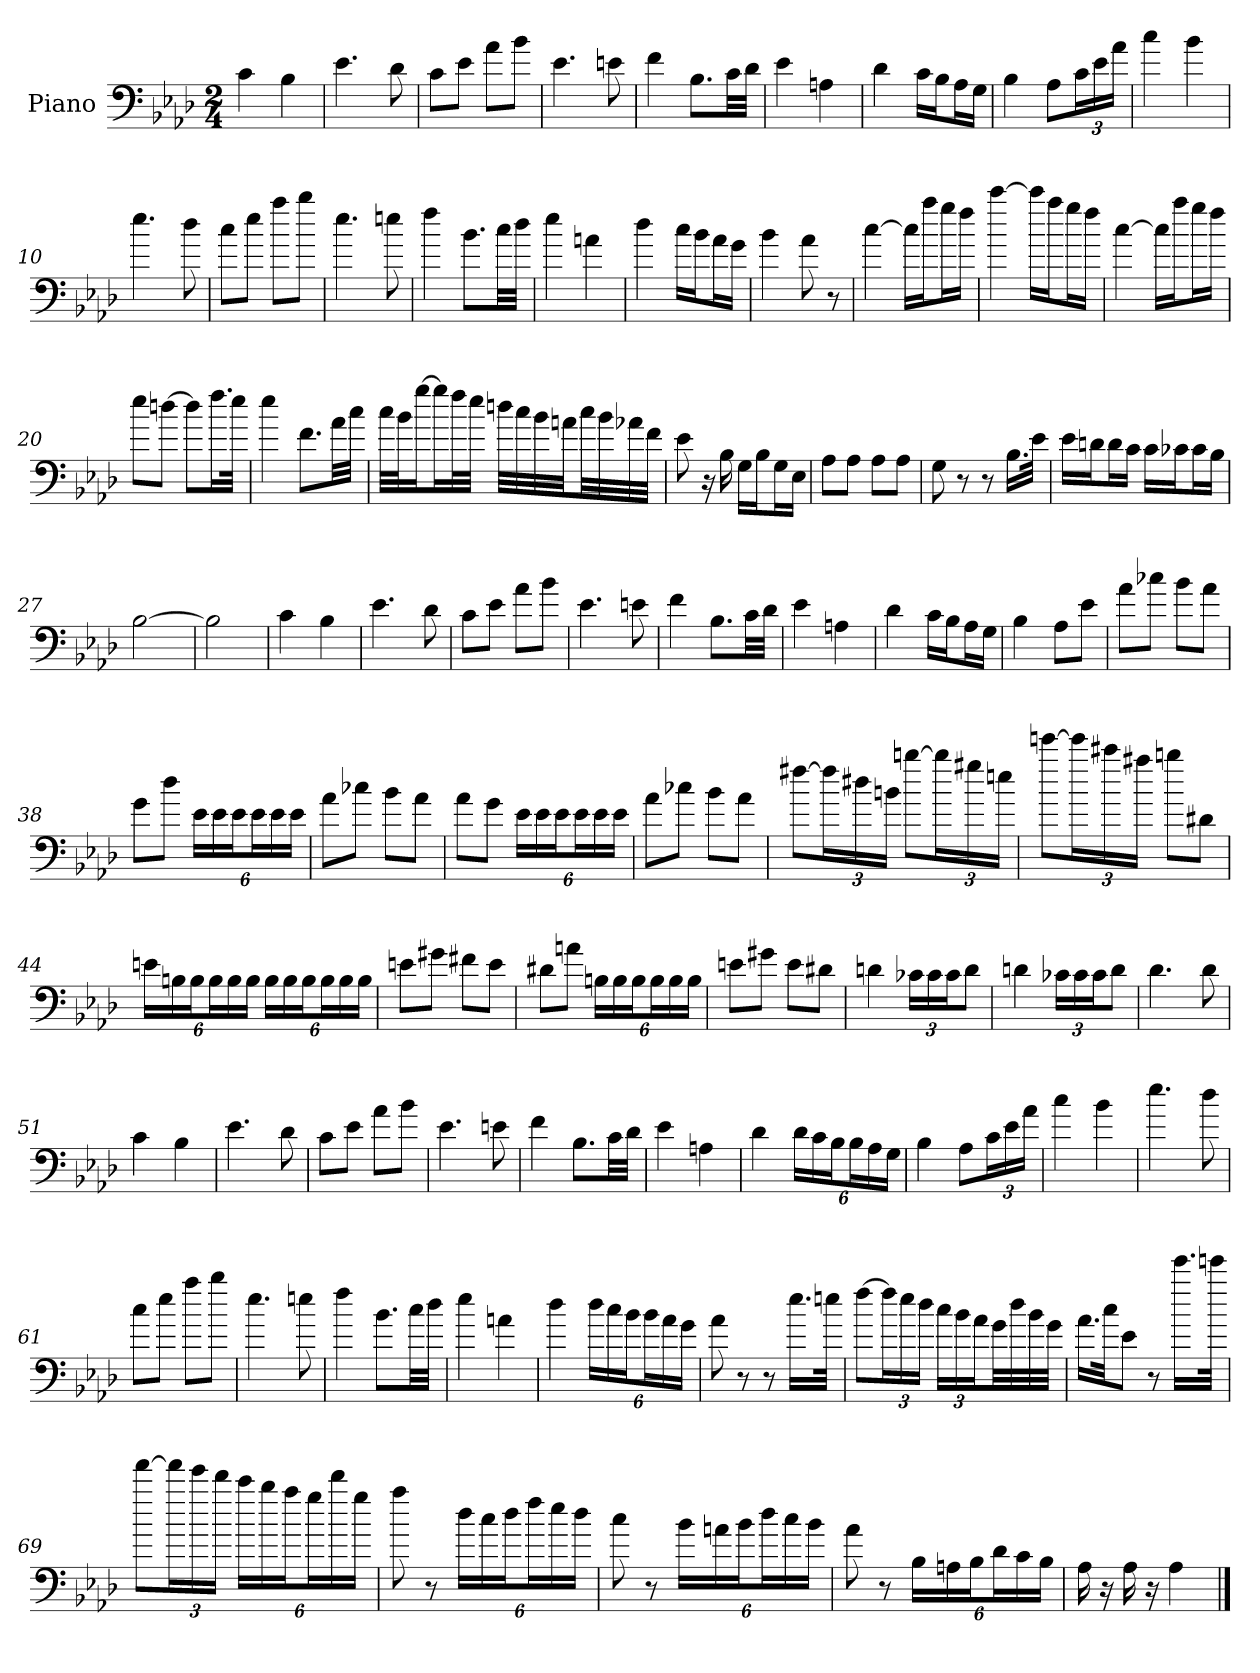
**kern
*part1
*staff1
*I"Piano
*I'Pno
*clefF4
*k[b-e-a-d-]
*A-:
*M2/4
*MM40
=1
4c
4B-
=2
4.e-
8d-
=3
8c\L
8e-\J
8a-\L
8b-\J
=4
4.e-
8en
=5
4f
8.B-\L
32c\LL
32d-\JJJ
=6
4e-
4An
=7
4d-
16c\LL
16B-\J
16A-\L
16G\JJ
=8
4B-
8A-\L
24c\L
24e-\
24a-\JJ
=9
4cc
4b-
=10
4.ee-
8dd-
=11
8cc\L
8ee-\J
8aa-\L
8bb-\J
=12
4.ee-
8een
=13
4ff
8.b-\L
32cc\LL
32dd-\JJJ
=14
4ee-
4an
=15
4dd-
16cc\LL
16b-\J
16a-\L
16g\JJ
=16
4b-
8a-
8r
=17
[4cc
16cc\LL]
16aa-\J
16gg\L
16ff\JJ
=18
[4ccc
16ccc\LL]
16aa-\J
16gg\L
16ff\JJ
=19
[4cc
16cc\LL]
16aa-\J
16gg\L
16ff\JJ
=20
8ee-\L
[8ddn\J
8dd\L]
16.ff\L
32ee-\JJk
=21
4ee-
8.f\L
32a-\LL
32cc\JJJ
=22
32cc\LLL
32b-\J
[16gg\J
16gg\L]
32ff\L
32ee-\JJJ
32ddn\LLL
32cc\
32b-\
32an\JJ
32cc\LL
32b-\
32a-X\
32f\JJJ
=23
8e-
16r
16B-
16G\LL
16B-\J
16G\L
16E-\JJ
=24
8A-\L
8A-\J
8A-\L
8A-\J
=25
8G
8r
8r
16.B-\LL
32e-\JJk
=26
16e-\LL
16dn\J
16d\L
16c\JJ
16c\LL
16c-X\J
16c-\L
16B-\JJ
=27
[2B-
=28
2B-]
=29
4c
4B-
=30
4.e-
8d-
=31
8c\L
8e-\J
8a-\L
8b-\J
=32
4.e-
8en
=33
4f
8.B-\L
32c\LL
32d-\JJJ
=34
4e-
4An
=35
4d-
16c\LL
16B-\J
16A-\L
16G\JJ
=36
4B-
8A-\L
8e-\J
=37
8a-\L
8cc-X\J
8b-\L
8a-\J
=38
8g\L
8dd-\J
24e-\LL
24e-\
24e-\J
24e-\L
24e-\
24e-\JJ
=39
8a-\L
8cc-X\J
8b-\L
8a-\J
=40
8a-\L
8g\J
24e-\LL
24e-\
24e-\J
24e-\L
24e-\
24e-\JJ
=41
8a-\L
8cc-X\J
8b-\L
8a-\J
=42
[8ff#X\L
24ff#\L]
24dd#X\
24bn\JJ
[8bbn\L
24bb\L]
24gg#X\
24een\JJ
=43
[8eeen\L
24eee\L]
24ccc#X\
24aa#X\JJ
8bbn\L
8d#X\J
=44
24en\LL
24Bn\
24B\J
24B\L
24B\
24B\JJ
24B\LL
24B\
24B\J
24B\L
24B\
24B\JJ
=45
8en\L
8g#X\J
8f#X\L
8e\J
=46
8d#X\L
8an\J
24Bn\LL
24B\
24B\J
24B\L
24B\
24B\JJ
=47
8en\L
8g#X\J
8e\L
8d#X\J
=48
4dn
24c-X\LL
24c-\
24c-\J
8d\J
=49
4dn
24c-X\LL
24c-\
24c-\J
8d\J
=50
4.d-
8d-
=51
4c
4B-
=52
4.e-
8d-
=53
8c\L
8e-\J
8a-\L
8b-\J
=54
4.e-
8en
=55
4f
8.B-\L
32c\LL
32d-\JJJ
=56
4e-
4An
=57
4d-
24d-\LL
24c\
24B-\J
24B-\L
24A-\
24G\JJ
=58
4B-
8A-\L
24c\L
24e-\
24a-\JJ
=59
4cc
4b-
=60
4.ee-
8dd-
=61
8cc\L
8ee-\J
8aa-\L
8bb-\J
=62
4.ee-
8een
=63
4ff
8.b-\L
32cc\LL
32dd-\JJJ
=64
4ee-
4an
=65
4dd-
24dd-\LL
24cc\
24b-\J
24b-\L
24a-\
24g\JJ
=66
8a-
8r
8r
16.ee-\LL
32een\JJk
=67
[8ff\L
24ff\L]
24ee-\
24dd-\JJ
24cc\LL
24b-\
24a-\J
32g\LL
32dd-\
32b-\
32g\JJJ
=68
16.a-\LL
32cc\Jk
8e-\J
8r
16.eee-\LL
32eeen\JJk
=69
[8fff\L
24fff\L]
24eee-\
24ddd-\JJ
24ccc\LL
24bb-\
24aa-\J
24gg\L
24ddd-\
24gg\JJ
=70
8aa-
8r
24dd-\LL
24cc\
24dd-\J
24ff\L
24ee-\
24dd-\JJ
=71
8cc
8r
24b-\LL
24an\
24b-\J
24dd-\L
24cc\
24b-\JJ
=72
8a-
8r
24B-\LL
24An\
24B-\J
24d-\L
24c\
24B-\JJ
=73
16A-
16r
16A-
16r
4A-
==
*-
